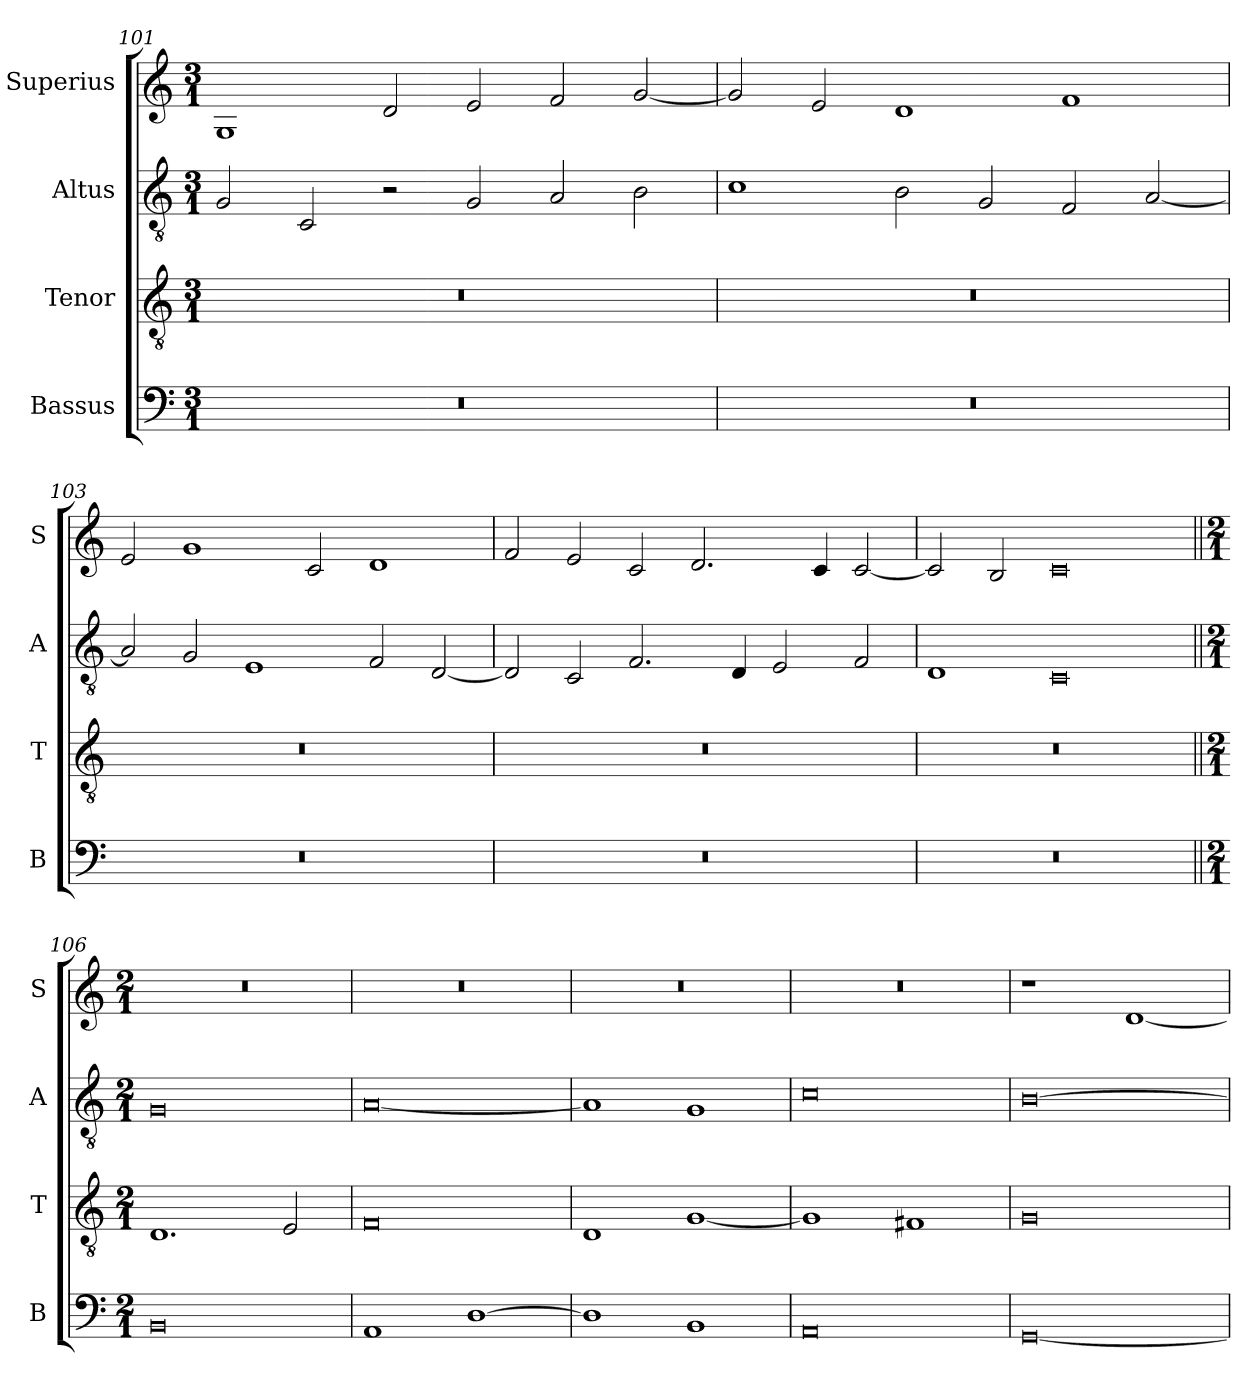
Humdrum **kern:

**kern	**kern	**kern	**kern
*part4	*part3	*part2	*part1
*staff4	*staff3	*staff2	*staff1
*I"Bassus	*I"Tenor	*I"Altus	*I"Superius
*I'B	*I'T	*I'A	*I'S
*clefF4	*clefGv2	*clefGv2	*clefG2
*k[]	*k[]	*k[]	*k[]
*M3/1	*M3/1	*M3/1	*M3/1
=101	=101	=101	=101
0.r	0.r	2G/	1G
.	.	2C/	.
.	.	2r	2d/
.	.	2G/	2e/
.	.	2A/	2f/
.	.	2B\	[2g/
=102	=102	=102	=102
0.r	0.r	1c	2g/]
.	.	.	2e/
.	.	2B\	1d
.	.	2G/	.
.	.	2F/	1f
.	.	[2A/	.
=103	=103	=103	=103
0.r	0.r	2A/]	2e/
.	.	2G/	1g
.	.	1E	.
.	.	.	2c/
.	.	2F/	1d
.	.	[2D/	.
=104	=104	=104	=104
0.r	0.r	2D/]	2f/
.	.	2C/	2e/
.	.	2.F/	2c/
.	.	.	2.d/
.	.	4D/	.
.	.	2E/	.
.	.	.	4c/
.	.	2F/	[2c/
=105	=105	=105	=105
0.r	0.r	1D	2c/]
.	.	.	2B/
.	.	0C	0c
!!LO:LB:g=z
=106||	=106||	=106||	=106||
*M2/1	*M2/1	*M2/1	*M2/1
0BB	1.D	0G	0r
.	2E/	.	.
=107	=107	=107	=107
1AA	0F	[0A	0r
[1D	.	.	.
=108	=108	=108	=108
1D]	1D	1A]	0r
1BB	[1G	1G	.
=109	=109	=109	=109
0AA	1G]	0c	0r
.	1F#X	.	.
=110	=110	=110	=110
[0GG	0G	[0B	1r
.	.	.	[1d
=	=	=	=
*-	*-	*-	*-
